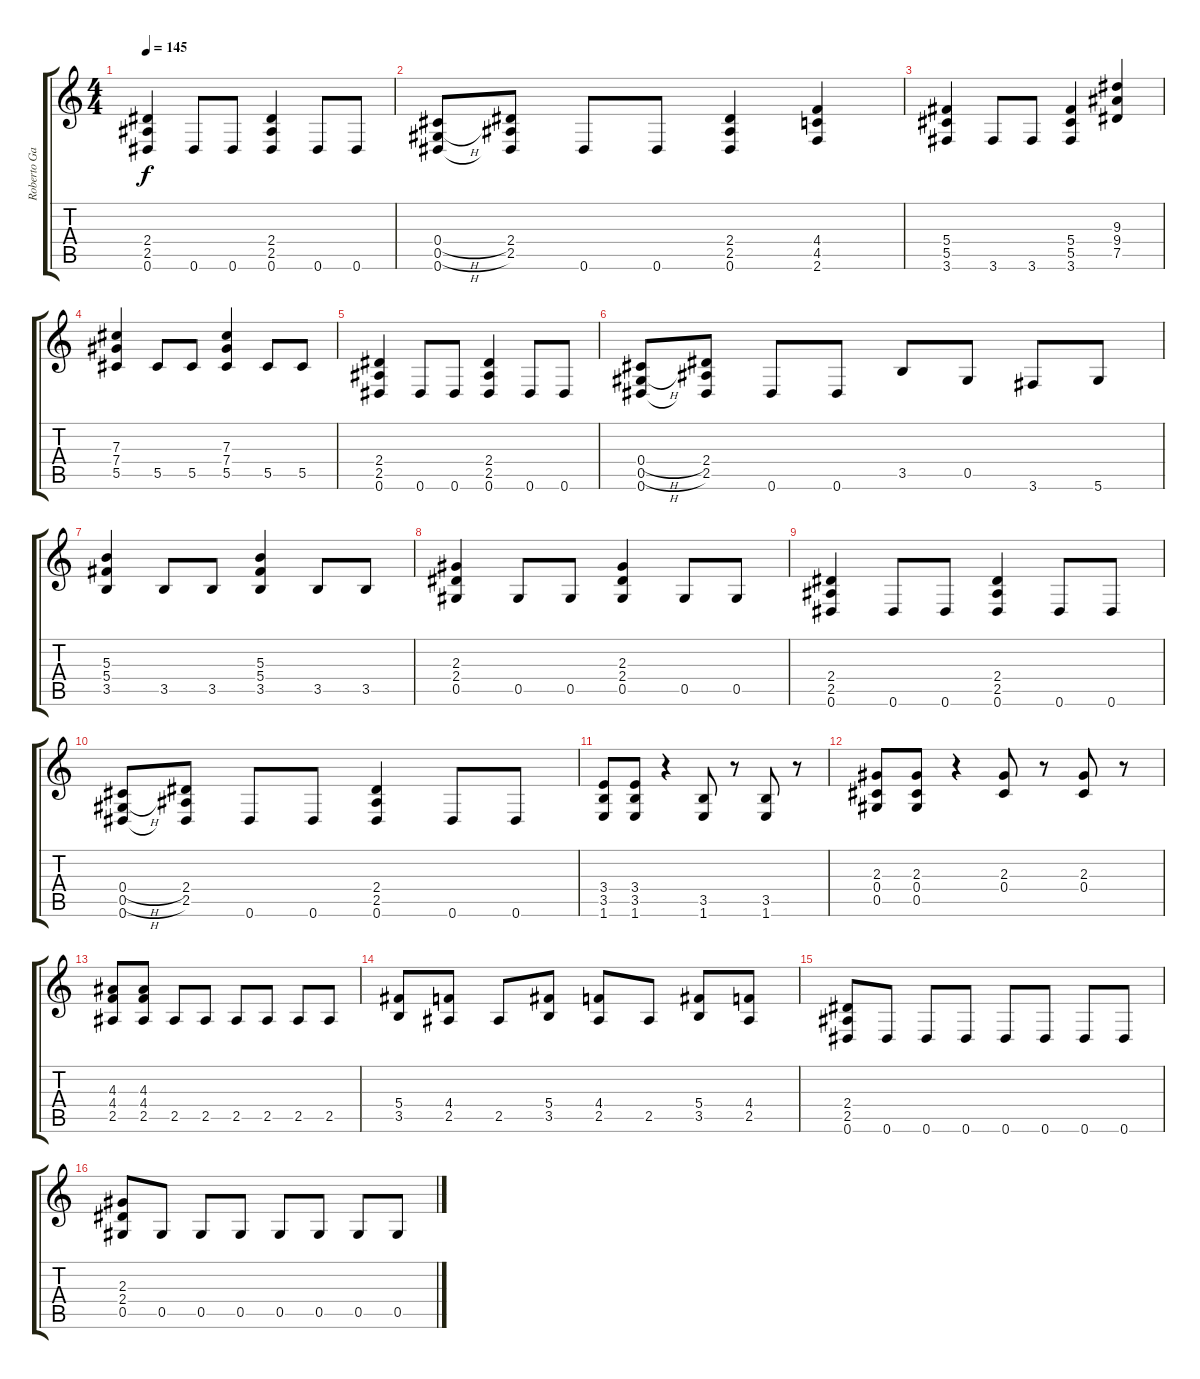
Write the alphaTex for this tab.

\track ("Roberto García" "Roberto Ga") {instrument distortionguitar}
\staff {score tabs}
\tuning (Eb4 Bb3 Gb3 Db3 Ab2 Eb2) {hide}
\ts (4 4)
\tempo 145
\clef g2
\ks c
(2.4 2.5 0.6).4{dy f} 0.6.8 0.6.8 (2.4 2.5 0.6).4 0.6.8 0.6.8 |
(0.4{h} 0.5{h} 0.6).8 (2.4 2.5 0.6{t}).8 0.6.8 0.6.8 (2.4 2.5 0.6).4 (4.4 4.5 2.6).4 |
(5.4 5.5 3.6).4 3.6.8 3.6.8 (5.4 5.5 3.6).4 (9.3 9.4 7.5).4 |
(7.3 7.4 5.5).4 5.5.8 5.5.8 (7.3 7.4 5.5).4 5.5.8 5.5.8 |
(2.4 2.5 0.6).4 0.6.8 0.6.8 (2.4 2.5 0.6).4 0.6.8 0.6.8 |
(0.4{h} 0.5{h} 0.6).8 (2.4 2.5 0.6{t}).8 0.6.8 0.6.8 3.5.8 0.5.8 3.6.8 5.6.8 |
(5.3 5.4 3.5).4 3.5.8 3.5.8 (5.3 5.4 3.5).4 3.5.8 3.5.8 |
(2.3 2.4 0.5).4 0.5.8 0.5.8 (2.3 2.4 0.5).4 0.5.8 0.5.8 |
(2.4 2.5 0.6).4 0.6.8 0.6.8 (2.4 2.5 0.6).4 0.6.8 0.6.8 |
(0.4{h} 0.5{h} 0.6).8 (2.4 2.5 0.6{t}).8 0.6.8 0.6.8 (2.4 2.5 0.6).4 0.6.8 0.6.8 |
(3.4 3.5 1.6).8 (3.4 3.5 1.6).8 r.4 (3.5 1.6).8 r.8 (3.5 1.6).8 r.8 |
(2.3 0.4 0.5).8 (2.3 0.4 0.5).8 r.4 (2.3 0.4).8 r.8 (2.3 0.4).8 r.8 |
(4.3 4.4 2.5).8 (4.3 4.4 2.5).8 2.5.8 2.5.8 2.5.8 2.5.8 2.5.8 2.5.8 |
(5.4 3.5).8 (4.4 2.5).8 2.5.8 (5.4 3.5).8 (4.4 2.5).8 2.5.8 (5.4 3.5).8 (4.4 2.5).8 |
(2.4 2.5 0.6).8 0.6.8 0.6.8 0.6.8 0.6.8 0.6.8 0.6.8 0.6.8 |
(2.3 2.4 0.5).8 0.5.8 0.5.8 0.5.8 0.5.8 0.5.8 0.5.8 0.5.8
